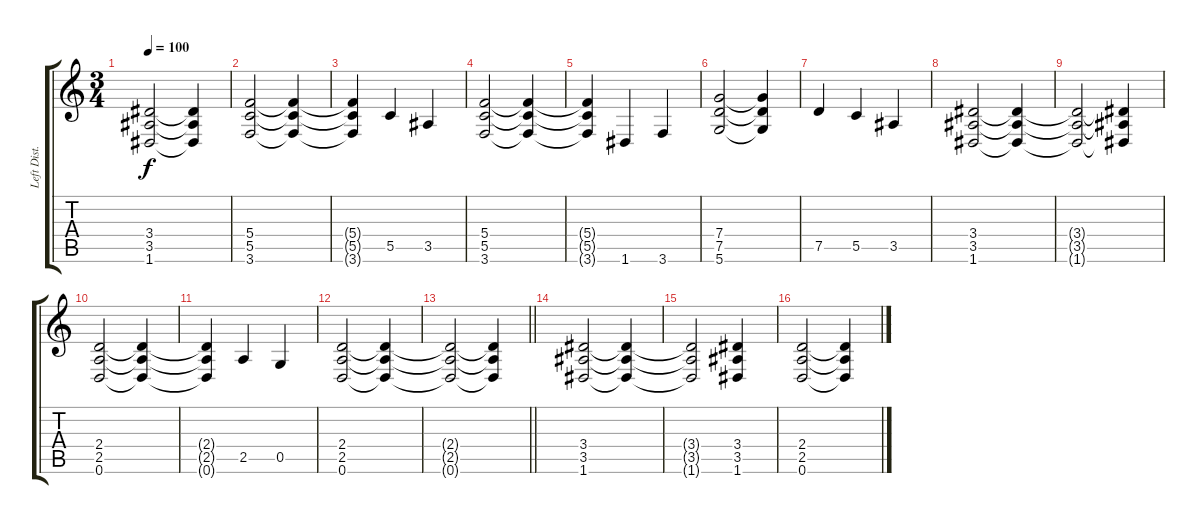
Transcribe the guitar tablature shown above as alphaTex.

\track ("Left Dist. Guitar" "Left Dist.") {instrument distortionguitar}
\staff {score tabs}
\tuning (D4 A3 F3 C3 G2 D2) {hide}
\ts (3 4)
\tempo 100
\clef g2
\ks c
(3.4{t} 3.5{t} 1.6{t}).2{dy f} (3.4{t} 3.5{t} 1.6{t}).4 |
(5.4 5.5 3.6).2 (5.4{t} 5.5{t} 3.6{t}).4 |
(5.4{t} 5.5{t} 3.6{t}).4 5.5.4 3.5.4 |
(5.4 5.5 3.6).2 (5.4{t} 5.5{t} 3.6{t}).4 |
(5.4{t} 5.5{t} 3.6{t}).4 1.6.4 3.6.4 |
(7.4 7.5 5.6).2 (7.4{t} 7.5{t} 5.6{t}).4 |
7.5.4 5.5.4 3.5.4 |
(3.4 3.5 1.6).2 (3.4{t} 3.5{t} 1.6{t}).4 |
(3.4{t} 3.5{t} 1.6{t}).2 (3.4{t} 3.5{t} 1.6{t}).4 |
(2.4 2.5 0.6).2 (2.4{t} 2.5{t} 0.6{t}).4 |
(2.4{t} 2.5{t} 0.6{t}).4 2.5.4 0.5.4 |
(2.4 2.5 0.6).2 (2.4{t} 2.5{t} 0.6{t}).4 |
\barLineRight lightlight
(2.4{t} 2.5{t} 0.6{t}).2 (2.4{t} 2.5{t} 0.6{t}).4 |
(3.4 3.5 1.6).2 (3.4{t} 3.5{t} 1.6{t}).4 |
(3.4{t} 3.5{t} 1.6{t}).2 (3.4 3.5 1.6).4 |
(2.4 2.5 0.6).2 (2.4{t} 2.5{t} 0.6{t}).4
